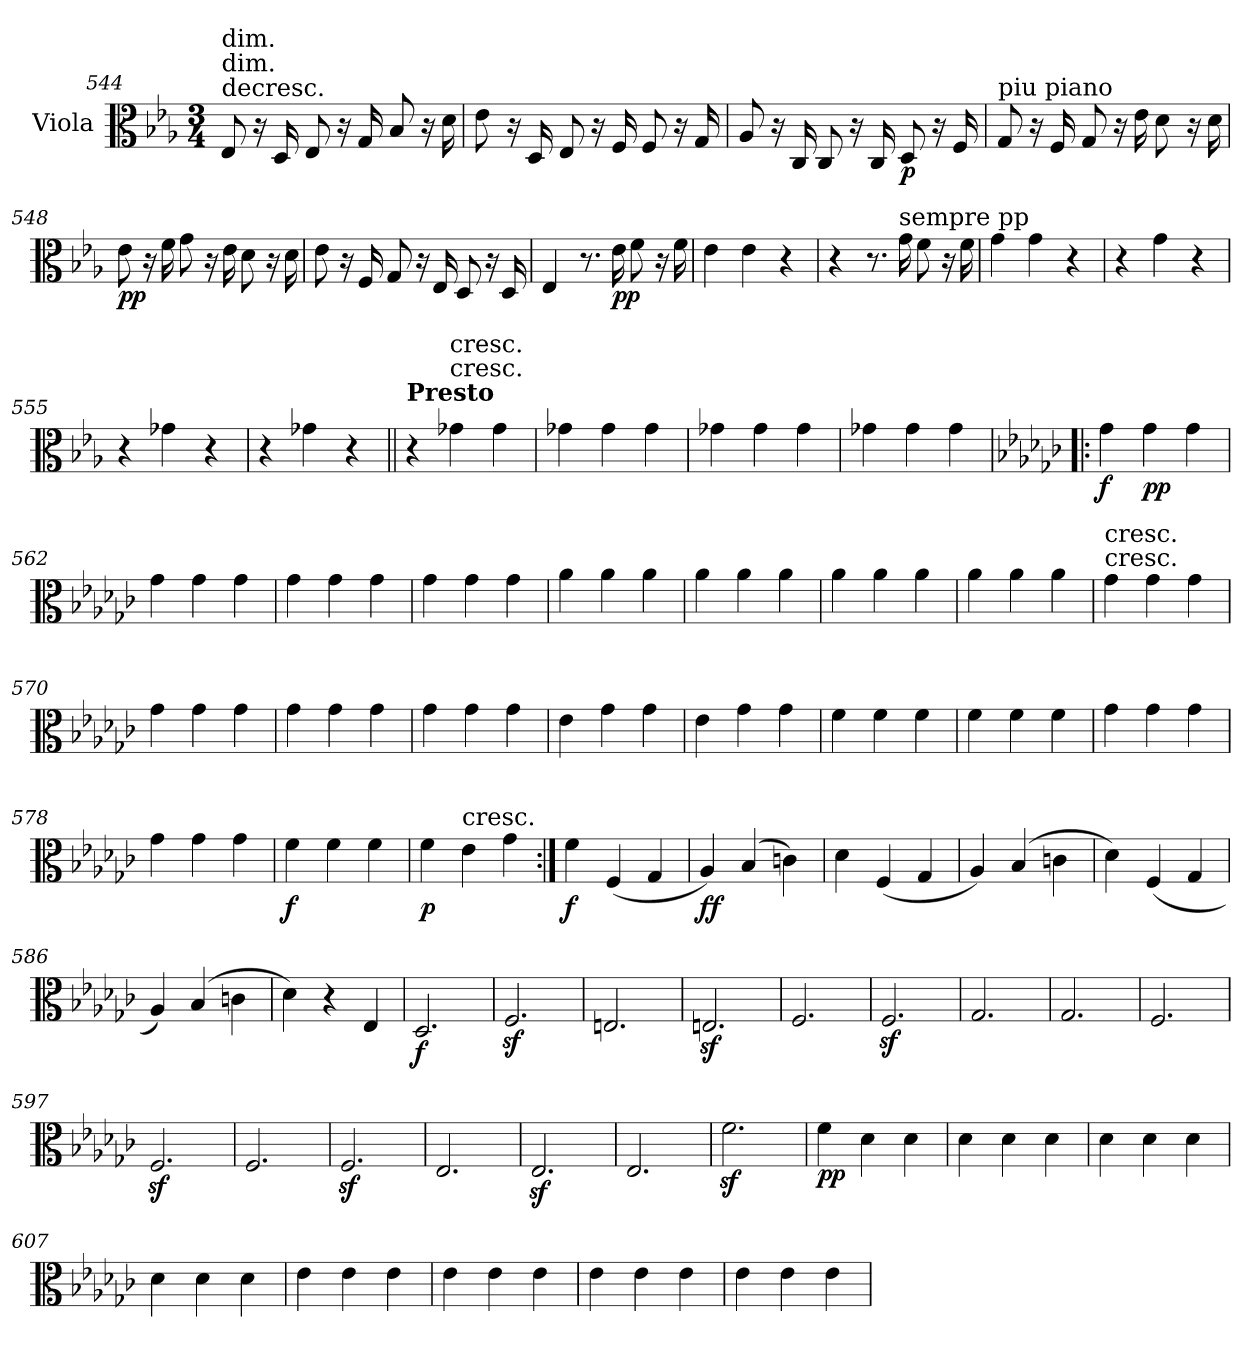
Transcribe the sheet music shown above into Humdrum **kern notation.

**kern	**dynam
*part1	*part1
*staff1	*staff1
*I"Viola	*
*I'Vla	*
*clefC3	*
*k[b-e-a-]	*
*E-:	*
*M3/4	*
=544	=544
!LO:TX:t=decresc.	!
!LO:TX:a:t=dim.	!
!LO:TX:a:t=dim.	!
8E-	.
16r	.
16D	.
8E-	.
16r	.
16G	.
8B-	.
16r	.
16d	.
=545	=545
8e-	.
16r	.
16D	.
8E-	.
16r	.
16F	.
8F	.
16r	.
16G	.
=546	=546
8A-	.
16r	.
16C	.
8C	.
16r	.
16C	.
8D	p
16r	.
16F	.
=547	=547
!LO:TX:a:t=piu piano	!
8G	.
16r	.
16F	.
8G	.
16r	.
16e-	.
8d	.
16r	.
16d	.
=548	=548
8e-	pp
16r	.
16f	.
8g	.
16r	.
16e-	.
8d	.
16r	.
16d	.
=549	=549
8e-	.
16r	.
16F	.
8G	.
16r	.
16E-	.
8D	.
16r	.
16D	.
=550	=550
4E-	.
8.r	.
16e-	pp
8f	.
16r	.
16f	.
=551	=551
4e-	.
4e-	.
4r	.
=552	=552
4r	.
8.r	.
!LO:TX:a:t=sempre pp	!
16g	.
8f	.
16r	.
16f	.
=553	=553
4g	.
4g	.
4r	.
=554	=554
4r	.
4g	.
4r	.
=555	=555
4r	.
4g-X	.
4r	.
=556	=556
4r	.
4g-X	.
4r	.
=557||	=557||
!LO:TX:a:B:t=Presto	!
4r	.
!LO:TX:t=cresc.	!
!LO:TX:a:t=cresc.	!
4g-X	.
4g-	.
=558	=558
4g-X	.
4g-	.
4g-	.
=559	=559
4g-X	.
4g-	.
4g-	.
=560	=560
4g-X	.
4g-	.
4g-	.
=561!|:	=561!|:
*k[b-e-a-d-g-c-]	*
*e-:	*
4g-	f
4g-	pp
4g-	.
=562	=562
4g-	.
4g-	.
4g-	.
=563	=563
4g-	.
4g-	.
4g-	.
=564	=564
4g-	.
4g-	.
4g-	.
=565	=565
4a-	.
4a-	.
4a-	.
=566	=566
4a-	.
4a-	.
4a-	.
=567	=567
4a-	.
4a-	.
4a-	.
=568	=568
4a-	.
4a-	.
4a-	.
=569	=569
!LO:TX:t=cresc.	!
!LO:TX:a:t=cresc.	!
4g-	.
4g-	.
4g-	.
=570	=570
4g-	.
4g-	.
4g-	.
=571	=571
4g-	.
4g-	.
4g-	.
=572	=572
4g-	.
4g-	.
4g-	.
=573	=573
4e-	.
4g-	.
4g-	.
=574	=574
4e-	.
4g-	.
4g-	.
=575	=575
4f	.
4f	.
4f	.
=576	=576
4f	.
4f	.
4f	.
=577	=577
4g-	.
4g-	.
4g-	.
=578	=578
4g-	.
4g-	.
4g-	.
=579	=579
4f	f
4f	.
4f	.
=580	=580
4f	p
!LO:TX:a:t=cresc.	!
4e-	.
4g-	.
=581:|!	=581:|!
4f	f
(4F	.
4G-	.
=582	=582
4A-)	ff
(4B-	.
4cn)	.
=583	=583
4d-	.
(4F	.
4G-	.
=584	=584
4A-)	.
(4B-	.
4cn	.
=585	=585
4d-)	.
(4F	.
4G-	.
=586	=586
4A-)	.
(4B-	.
4cn	.
=587	=587
4d-)	.
4r	.
4E-	.
=588	=588
2.D-	f
=589	=589
2.Fz	.
=590	=590
2.En	.
=591	=591
2.Enz	.
=592	=592
2.F	.
=593	=593
2.Fz	.
=594	=594
2.G-	.
=595	=595
2.G-	.
=596	=596
2.F	.
=597	=597
2.Fz	.
=598	=598
2.F	.
=599	=599
2.Fz	.
=600	=600
2.E-	.
=601	=601
2.E-z	.
=602	=602
2.E-	.
=603	=603
2.fz	.
=604	=604
4f	pp
4d-	.
4d-	.
=605	=605
4d-	.
4d-	.
4d-	.
=606	=606
4d-	.
4d-	.
4d-	.
=607	=607
4d-	.
4d-	.
4d-	.
=608	=608
4e-	.
4e-	.
4e-	.
=609	=609
4e-	.
4e-	.
4e-	.
=610	=610
4e-	.
4e-	.
4e-	.
=611	=611
4e-	.
4e-	.
4e-	.
=	=
*-	*-
